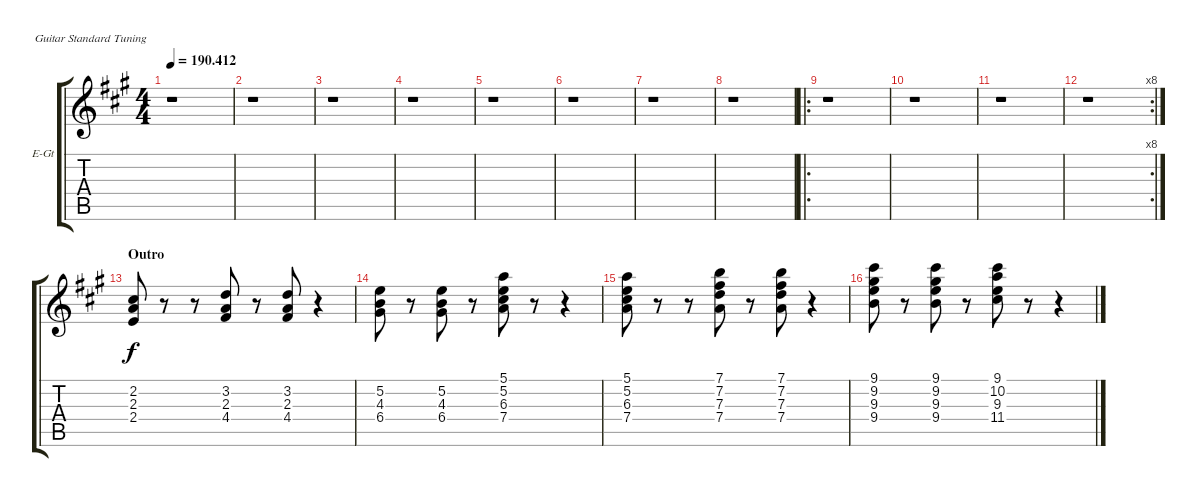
\defaultSystemsLayout 4
\bracketExtendMode groupsimilarinstruments
\firstSystemTrackNameOrientation horizontal
\otherSystemsTrackNameOrientation horizontal
\track ("Gtr. 3 (elec.)" "E-Gt") {instrument electricguitarclean}
\staff {score tabs}
\tuning (E4 B3 G3 D3 A2 E2)
\ts (4 4)
\tempo
190.412
\accidentals auto
\clef g2
\ottava regular
\simile none
\ks a
r.1{dy f} |
r.1 |
r.1 |
r.1 |
r.1 |
r.1 |
r.1 |
r.1 |
\ro
r.1 |
r.1 |
r.1 |
\rc 8
r.1 |
\section ("" "Outro")
(2.4 2.3 2.2).8 r.8 r.8 (3.2 2.3 4.4).8 r.8 (4.4 2.3 3.2).8 r.4 |
(5.2 4.3 6.4).8 r.8 (6.4 4.3 5.2).8 r.8 (5.1 5.2 6.3 7.4).8 r.8 r.4 |
(7.4 6.3 5.2 5.1).8 r.8 r.8 (7.1 7.2 7.3 7.4).8 r.8 (7.4 7.3 7.2 7.1).8 r.4 |
(9.1 9.2 9.3 9.4).8 r.8 (9.4 9.3 9.2 9.1).8 r.8 (9.1 10.2 9.3 11.4).8 r.8 r.4
